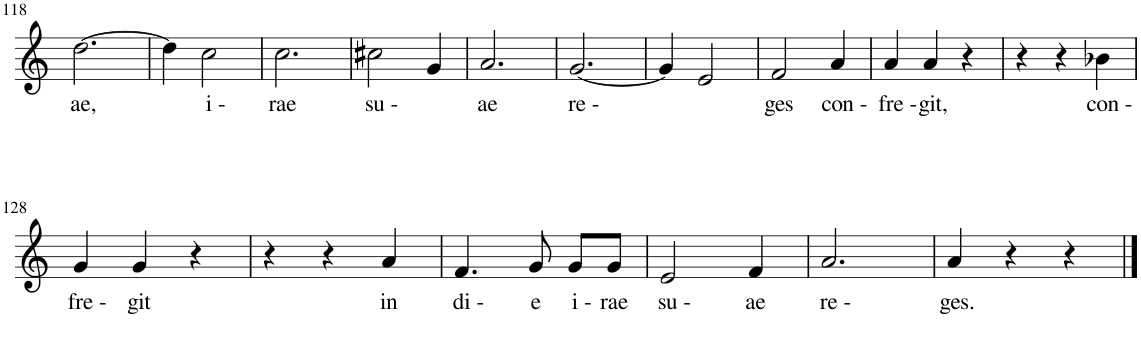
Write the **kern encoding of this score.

**kern	**text
*part1	*part1
*staff1	*staff1
*I"Alto, Alto	*
*I'A.	*
!!LO:PB:g=z
*clefG2	*
*k[]	*
*M3/4	*
=118	=118
!	!LO:LY:b
[2.dd\	ae,
=119	=119
4dd\]	.
!	!LO:LY:b
2cc\	i -
=120	=120
!	!LO:LY:b
2.cc\	rae
=121	=121
!	!LO:LY:b
2cc#X\	su -
4g/	.
=122	=122
!	!LO:LY:b
2.a/	ae
=123	=123
!	!LO:LY:b
[2.g/	re -
=124	=124
4g/]	.
2e/	.
=125	=125
!	!LO:LY:b
2f/	ges
!	!LO:LY:b
4a/	con -
=126	=126
!	!LO:LY:b
4a/	fre -
!	!LO:LY:b
4a/	git,
4r	.
=127	=127
4r	.
4r	.
!	!LO:LY:b
4b-X\	con -
!!LO:LB:g=z
=128	=128
!	!LO:LY:b
4g/	fre -
!	!LO:LY:b
4g/	git
4r	.
=129	=129
4r	.
4r	.
!	!LO:LY:b
4a/	in
=130	=130
!	!LO:LY:b
4.f/	di -
!	!LO:LY:b
8g/	e
!	!LO:LY:b
8g/L	i -
!	!LO:LY:b
8g/J	rae
=131	=131
!	!LO:LY:b
2e/	su -
!	!LO:LY:b
4f/	ae
=132	=132
!	!LO:LY:b
2.a/	re -
=133	=133
!	!LO:LY:b
4a/	ges.
4r	.
4r	.
==	==
*-	*-
